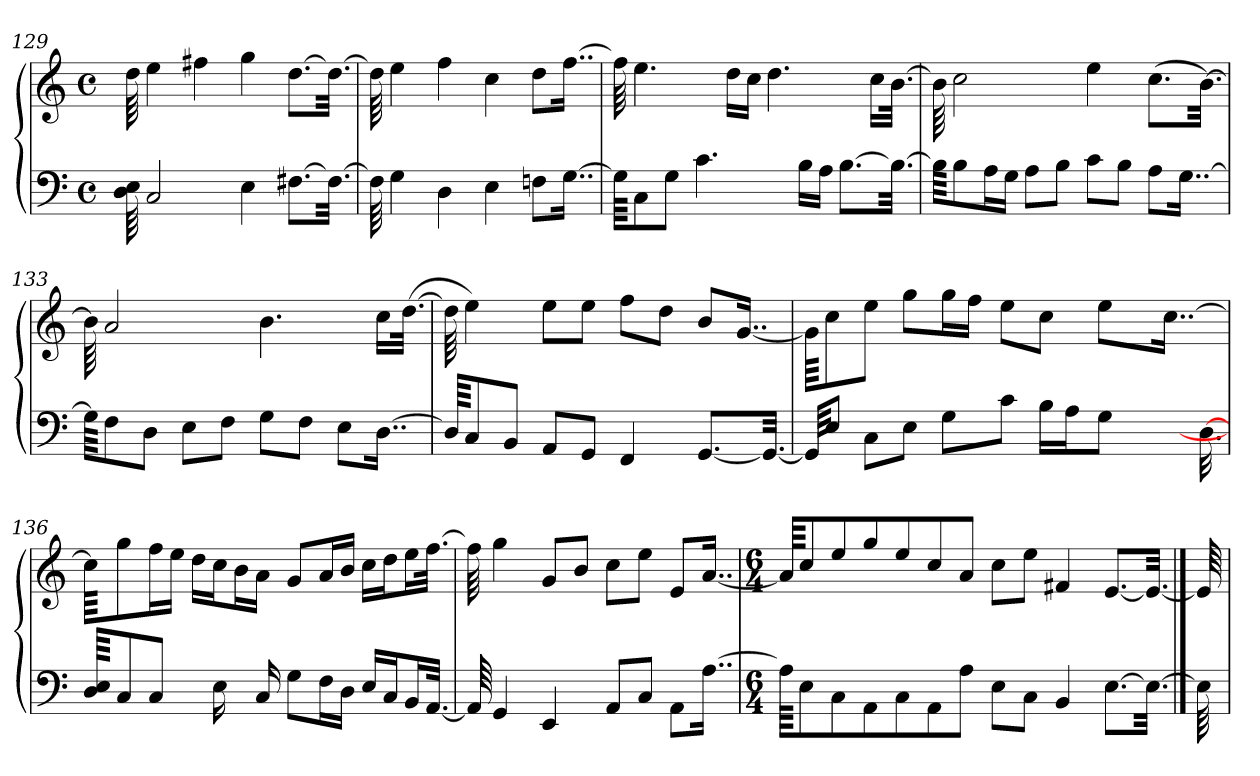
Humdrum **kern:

**kern	**kern
*part2	*part1
*staff2	*staff1
*clefF4	*clefG2
*ITrd7c12	*
*k[]	*k[]
*C:	*C:
*M4/4	*M4/4
*met(c)	*met(c)
=129	=129
64DD\ 64EE\	64dd\
2CC/	4ee\
.	4ff#X\
4EE\	4gg\
[>8.FF#X\L	[>8.dd\L
32.FF#\Jkk_	32.dd\Jkk_
!!LO:LB:g=z
=130	=130
64FF#\]	64dd\]
4GG\	4ee\
4DD\	4ff\
4EE\	4cc\
8FF\L	8dd\L
[>16..GG\Jk	[>16..ff\Jk
=131	=131
64GG\KKKL]	64ff\]
8CC\	4.ee\
8GG\J	.
4.C\	.
.	16dd\LL
.	16cc\JJ
.	4.dd\
16BB\LL	.
16AA\JJ	.
[>8.BB\L	.
.	16cc\LL
32.BB\Jkk_	[>32.b\JJk
=132	=132
64BB\KKKL]	64b\]
8BB\	2cc\
16AA\L	.
16GG\JJ	.
8AA\L	.
8BB\J	.
8C\L	4ee\
8BB\J	.
8AA\L	(>8.cc\L
[>16..GG\Jk	.
.	[>32.b\Jkk)
=133	=133
64GG\KKKL]	64b\]
8FF\	2a/
8DD\J	.
8EE\L	.
8FF\J	.
8GG\L	4.b\
8FF\J	.
8EE\L	.
[>16..DD\Jk	16cc\LL
.	(>[>32.dd\JJk
=134	=134
64DD/KKKL]	64dd\]
8CC/	4ee\)
8BBB/J	.
8AAA/L	8ee\L
8GGG/J	8ee\J
4FFF/	8ff\L
.	8dd\J
[<8.GGG/L	8b/L
.	[<16..g/Jk
32.GGG/Jkk_	.
!!LO:LB:g=z
=135	=135
*^	*
*	*^	*
64GGG/KKKL]	2ryy	2ryy	64g\KKKL]
8EE/J	.	.	8cc\
8CC\L	.	.	8ee\J
8EE\J	.	.	8gg\L
8GG\L	.	.	16gg\L
.	.	.	16ff\JJ
.	4ryy	4ryy	.
8C\J	.	.	8ee\L
16BB\LL	.	.	8cc\J
16AA\J	.	.	.
.	16ryy	8ryy	.
8GG\J	.	.	8ee\L
.	64ryy	.	.
.	16FF\KL	.	.
.	.	16ryy	.
16..ryy	[>16..EE\JJ	.	[>16..cc\Jk
.	.	64ryy	.
.	.	[>32.DD\	.
*v	*v	*v	*
=136	=136
64DD/ 64EE/KKKL	64cc\KKKL]
8CC/	8gg\
8CC/J	16ff\L
.	16ee\JJ
16ryy	16dd\LL
16EE\	16cc\J
16ryy	16b\L
16CC/	16a\JJ
8GG\L	8g/L
16FF\L	16a/L
16DD\JJ	16b/JJ
16EE/LL	16cc\LL
16CC/J	16dd\J
16BBB/L	16ee\L
[<32.AAA/JJk	[>32.ff\JJk
=137	=137
64AAA/]	64ff\]
4GGG/	4gg\
4EEE/	8g/L
.	8b/J
8AAA/L	8cc\L
8CC/J	8ee\J
8AAA\L	8e/L
[>16..AA\Jk	[<16..a/Jk
=138	=138
*M6/4	*M6/4
64AA\KKKL]	64a/KKKL]
8EE\	8cc/
8CC\	8ee/
8AAA\	8gg/
8CC\	8ee/
8AAA\	8cc/
8AA\J	8a/J
8EE\L	8cc\L
8CC\J	8ee\J
4BBB/	4f#X/
[>8.EE\L	[<8.e/L
32.EE\Jkk_	32.e/Jkk_
==139	==139
64EE\]	64e/]
=	=
*-	*-
